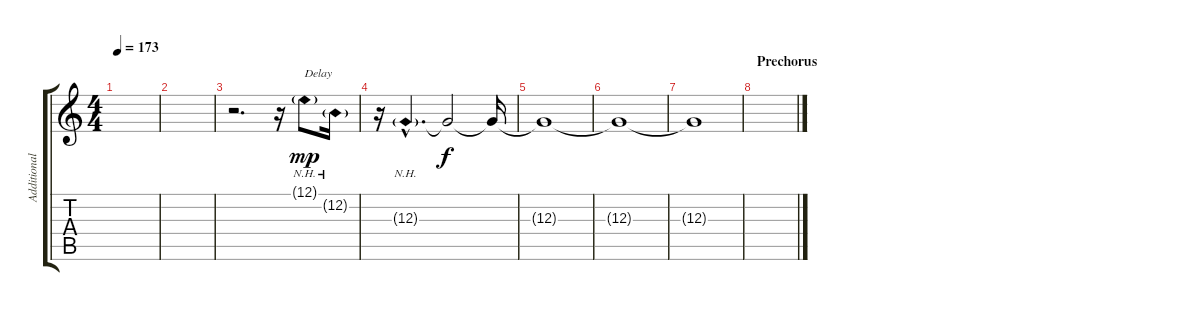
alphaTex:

\track ("Additional Instruments" "Additional") {instrument synthstrings2}
\staff {score tabs}
\tuning (E4 B3 G3 D3 A2 D2) {hide}
\ts (4 4)
\tempo 173
\clef g2
\ks c
|
|
r.2{d volume 10 instrument distortionguitar} r.16 12.1{nh g}.8{txt "Delay" dy mp balance 11} 12.2{nh g}.16{balance 10} |
r.16 12.3{nh g hac}.4{d balance 8} 12.3{t}.2{dy f} 12.3{t}.16 |
12.3{t}.1 |
12.3{t}.1 |
12.3{t}.1 |
\section ("" "Prechorus")
